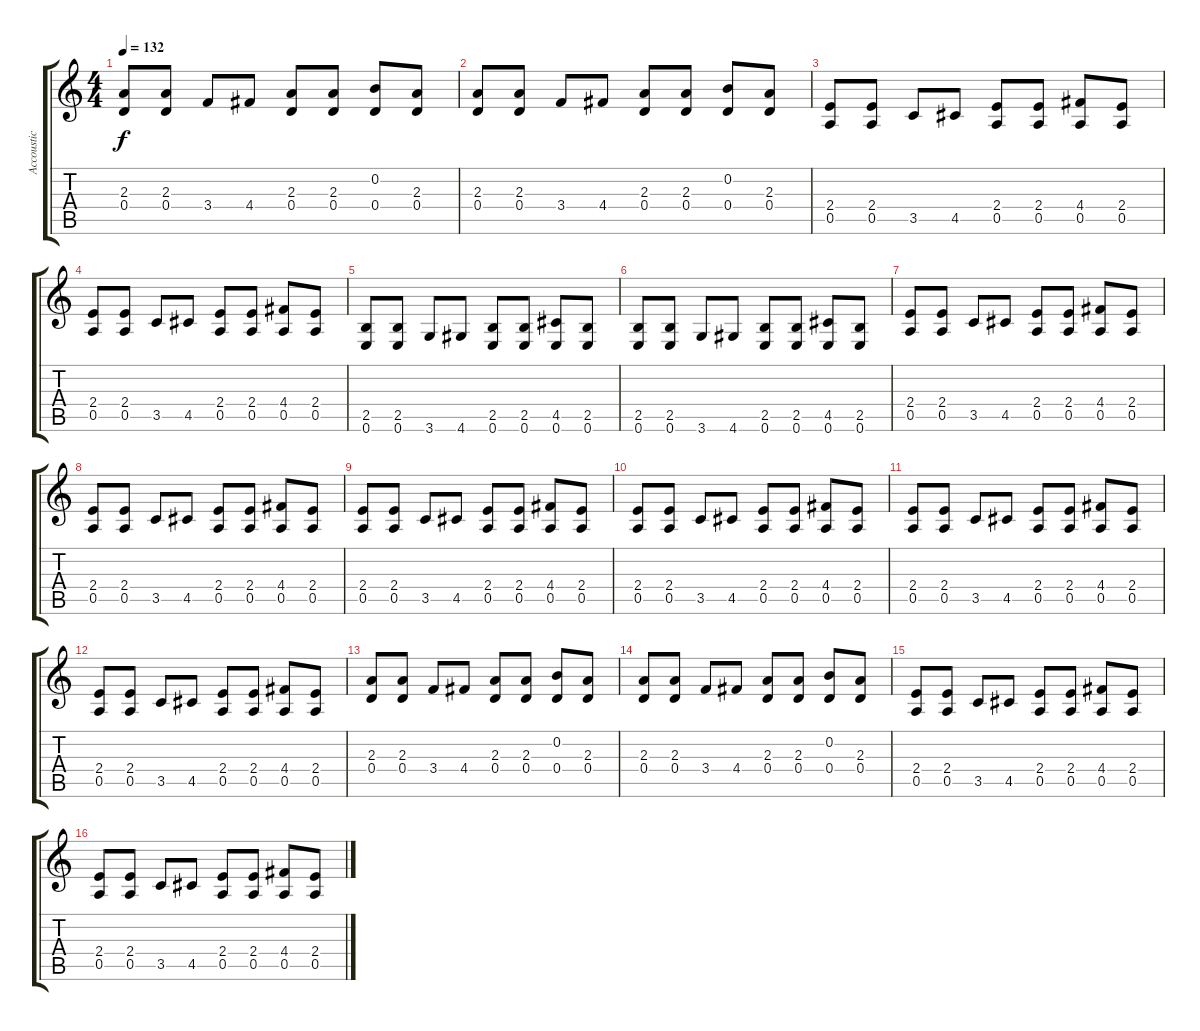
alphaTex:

\track ("Accoustic Guitar" "Accoustic ") {instrument acousticguitarsteel}
\staff {score tabs}
\tuning (E4 B3 G3 D3 A2 E2) {hide}
\ts (4 4)
\tempo 132
\clef g2
\ks c
(2.3 0.4).8{dy f} (2.3 0.4).8 3.4.8 4.4.8 (2.3 0.4).8 (2.3 0.4).8 (0.2 0.4).8 (2.3 0.4).8 |
(2.3 0.4).8 (2.3 0.4).8 3.4.8 4.4.8 (2.3 0.4).8 (2.3 0.4).8 (0.2 0.4).8 (2.3 0.4).8 |
(2.4 0.5).8 (2.4 0.5).8 3.5.8 4.5.8 (2.4 0.5).8 (2.4 0.5).8 (4.4 0.5).8 (2.4 0.5).8 |
(2.4 0.5).8 (2.4 0.5).8 3.5.8 4.5.8 (2.4 0.5).8 (2.4 0.5).8 (4.4 0.5).8 (2.4 0.5).8 |
(2.5 0.6).8 (2.5 0.6).8 3.6.8 4.6.8 (2.5 0.6).8 (2.5 0.6).8 (4.5 0.6).8 (2.5 0.6).8 |
(2.5 0.6).8 (2.5 0.6).8 3.6.8 4.6.8 (2.5 0.6).8 (2.5 0.6).8 (4.5 0.6).8 (2.5 0.6).8 |
(2.4 0.5).8 (2.4 0.5).8 3.5.8 4.5.8 (2.4 0.5).8 (2.4 0.5).8 (4.4 0.5).8 (2.4 0.5).8 |
(2.4 0.5).8 (2.4 0.5).8 3.5.8 4.5.8 (2.4 0.5).8 (2.4 0.5).8 (4.4 0.5).8 (2.4 0.5).8 |
(2.4 0.5).8 (2.4 0.5).8 3.5.8 4.5.8 (2.4 0.5).8 (2.4 0.5).8 (4.4 0.5).8 (2.4 0.5).8 |
(2.4 0.5).8 (2.4 0.5).8 3.5.8 4.5.8 (2.4 0.5).8 (2.4 0.5).8 (4.4 0.5).8 (2.4 0.5).8 |
(2.4 0.5).8 (2.4 0.5).8 3.5.8 4.5.8 (2.4 0.5).8 (2.4 0.5).8 (4.4 0.5).8 (2.4 0.5).8 |
(2.4 0.5).8 (2.4 0.5).8 3.5.8 4.5.8 (2.4 0.5).8 (2.4 0.5).8 (4.4 0.5).8 (2.4 0.5).8 |
(2.3 0.4).8 (2.3 0.4).8 3.4.8 4.4.8 (2.3 0.4).8 (2.3 0.4).8 (0.2 0.4).8 (2.3 0.4).8 |
(2.3 0.4).8 (2.3 0.4).8 3.4.8 4.4.8 (2.3 0.4).8 (2.3 0.4).8 (0.2 0.4).8 (2.3 0.4).8 |
(2.4 0.5).8 (2.4 0.5).8 3.5.8 4.5.8 (2.4 0.5).8 (2.4 0.5).8 (4.4 0.5).8 (2.4 0.5).8 |
(2.4 0.5).8 (2.4 0.5).8 3.5.8 4.5.8 (2.4 0.5).8 (2.4 0.5).8 (4.4 0.5).8 (2.4 0.5).8
